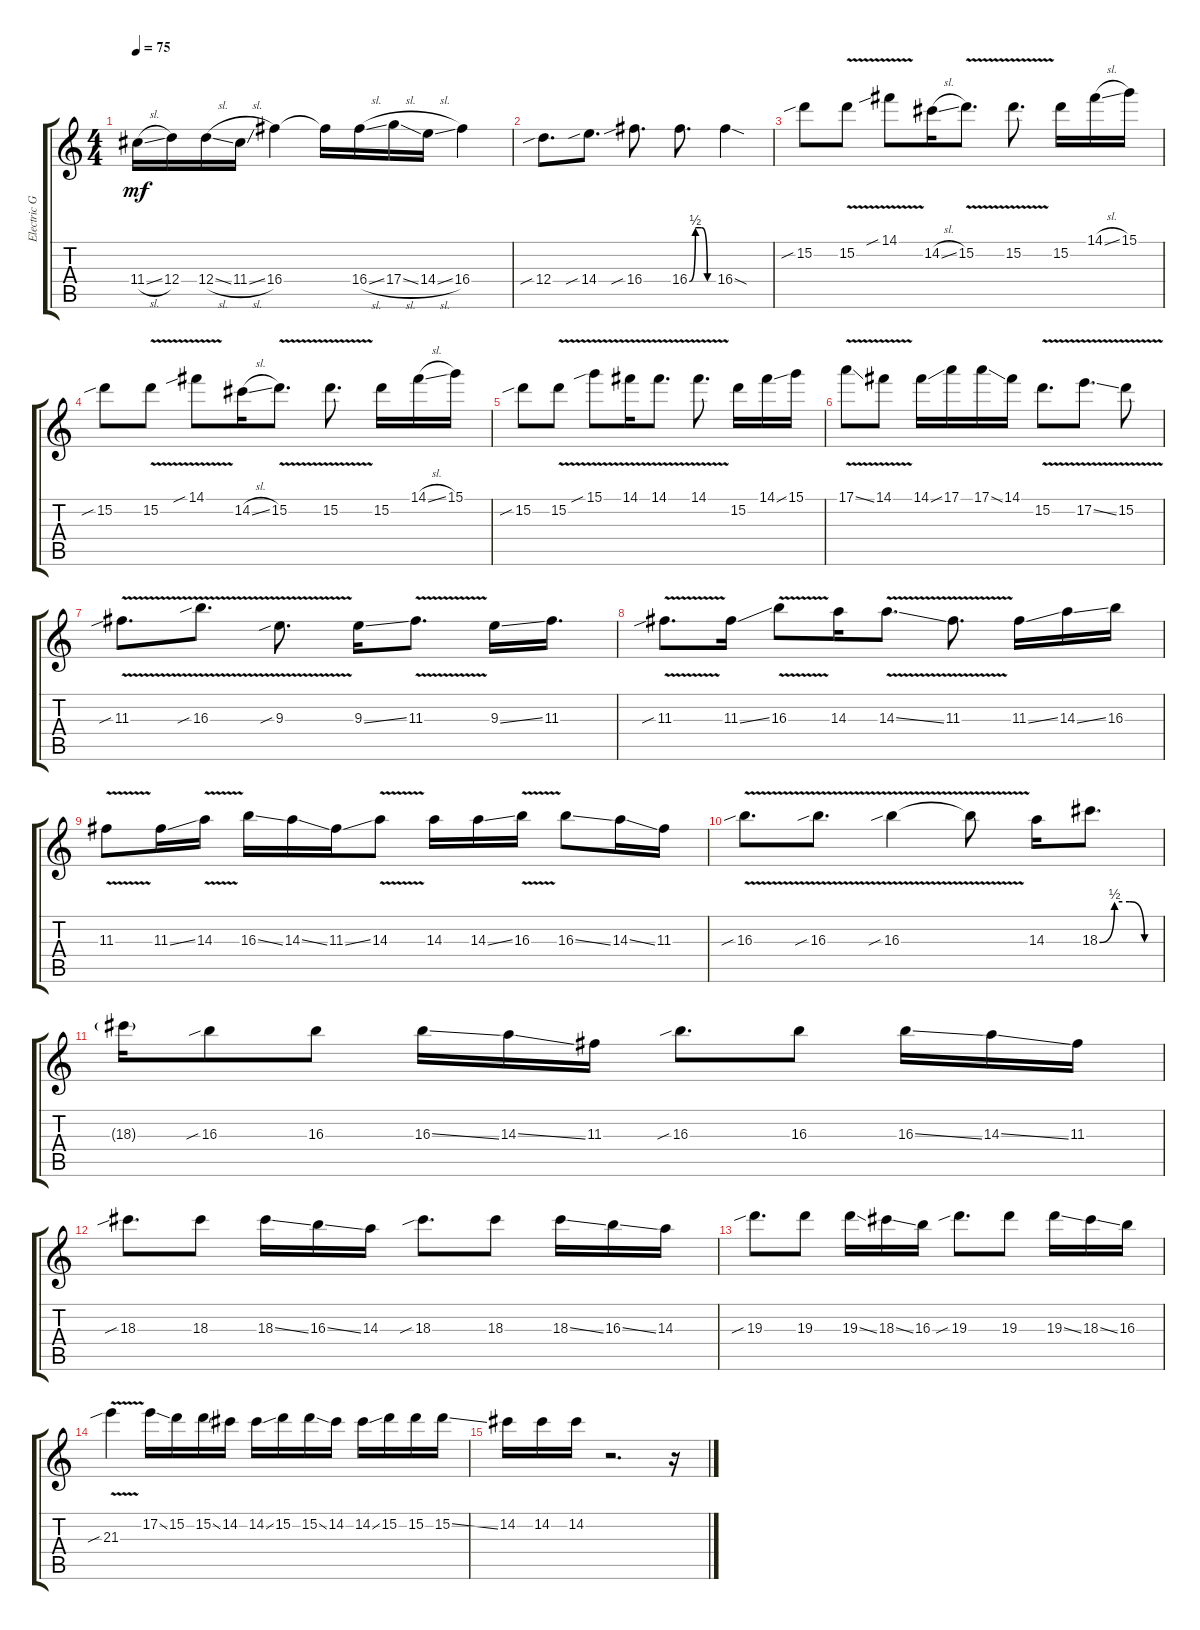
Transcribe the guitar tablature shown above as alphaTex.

\track ("Electric Guitar" "Electric G") {instrument overdrivenguitar}
\staff {score tabs}
\tuning (E4 B3 G3 D3 A2 E2) {hide}
\ts (4 4)
\tempo 75
\clef g2
\ks c
11.4{sl}.16{dy mf} 12.4.16 12.4{sl}.16 11.4{sl}.16 16.4.4 16.4{t}.16 16.4{sl}.16 17.4{sl}.16 14.4{sl}.16 16.4.4 |
12.4{sib}.8{d} 14.4{sib}.8{d} 16.4{sib}.8{d} 16.4{be (custom 0 0 15 2 30 2 45 0 60 0)}.8{d} 16.4{sod}.4 |
15.2{sib}.8 15.2{v}.8 14.1{v sib}.8 14.2{sl}.16 15.2{v}.8{d} 15.2{v}.8{d} 15.2.16 14.1{sl}.16 15.1.16 |
15.2{sib}.8 15.2{v}.8 14.1{v sib}.8 14.2{sl}.16 15.2{v}.8{d} 15.2{v}.8{d} 15.2.16 14.1{sl}.16 15.1.16 |
15.2{sib}.8 15.2{v}.8 15.1{v sib}.8 14.1{v}.16 14.1{v}.8{d} 14.1{v}.8{d} 15.2.16 14.1{ss}.16 15.1.16 |
17.1{v ss}.8 14.1{v}.8 14.1{ss}.16 17.1.16 17.1{ss}.16 14.1.16 15.2{v}.8{d} 17.2{v ss}.8{d} 15.2{v}.8 |
11.3{v sib}.8{d} 16.3{v sib}.8{d} 9.3{v sib}.8{d} 9.3{ss}.16 11.3{v}.8{d} 9.3{ss}.16 11.3.16{d} |
11.3{v sib}.8{d} 11.3{ss}.16 16.3{v}.8 14.3.16 14.3{v ss}.8{d} 11.3{v}.8{d} 11.3{ss}.16 14.3{ss}.16 16.3.16 |
11.3{v}.8 11.3{ss}.16 14.3{v}.16 16.3{ss}.16 14.3{ss}.16 11.3{ss}.16 14.3{v}.8 14.3.16 14.3{ss}.16 16.3{v}.16 16.3{ss}.8 14.3{ss}.16 11.3.16 |
16.3{v sib}.8{d} 16.3{v sib}.8{d} 16.3{v sib}.4 16.3{t}.8 14.3.16 18.3{be (custom 0 0 15 2 30 2 45 0 60 0)}.8{d} |
18.3{g}.16 16.3{sib}.8 16.3.8 16.3{ss}.16 14.3{ss}.16 11.3.16 16.3{sib}.8{d} 16.3.8 16.3{ss}.16 14.3{ss}.16 11.3.16 |
18.3{sib}.8{d} 18.3.8 18.3{ss}.16 16.3{ss}.16 14.3.16 18.3{sib}.8{d} 18.3.8 18.3{ss}.16 16.3{ss}.16 14.3.16 |
19.3{sib}.8{d} 19.3.8 19.3{ss}.16 18.3{ss}.16 16.3.16 19.3{sib}.8{d} 19.3.8 19.3{ss}.16 18.3{ss}.16 16.3.16 |
21.3{v sib}.4 17.2{ss}.16 15.2.16 15.2{ss}.16 14.2.16 14.2{ss}.16 15.2.16 15.2{ss}.16 14.2.16 14.2{ss}.16 15.2.16 15.2.16 15.2{ss}.16 |
14.2.16 14.2.16 14.2.16 r.2{d} r.16
